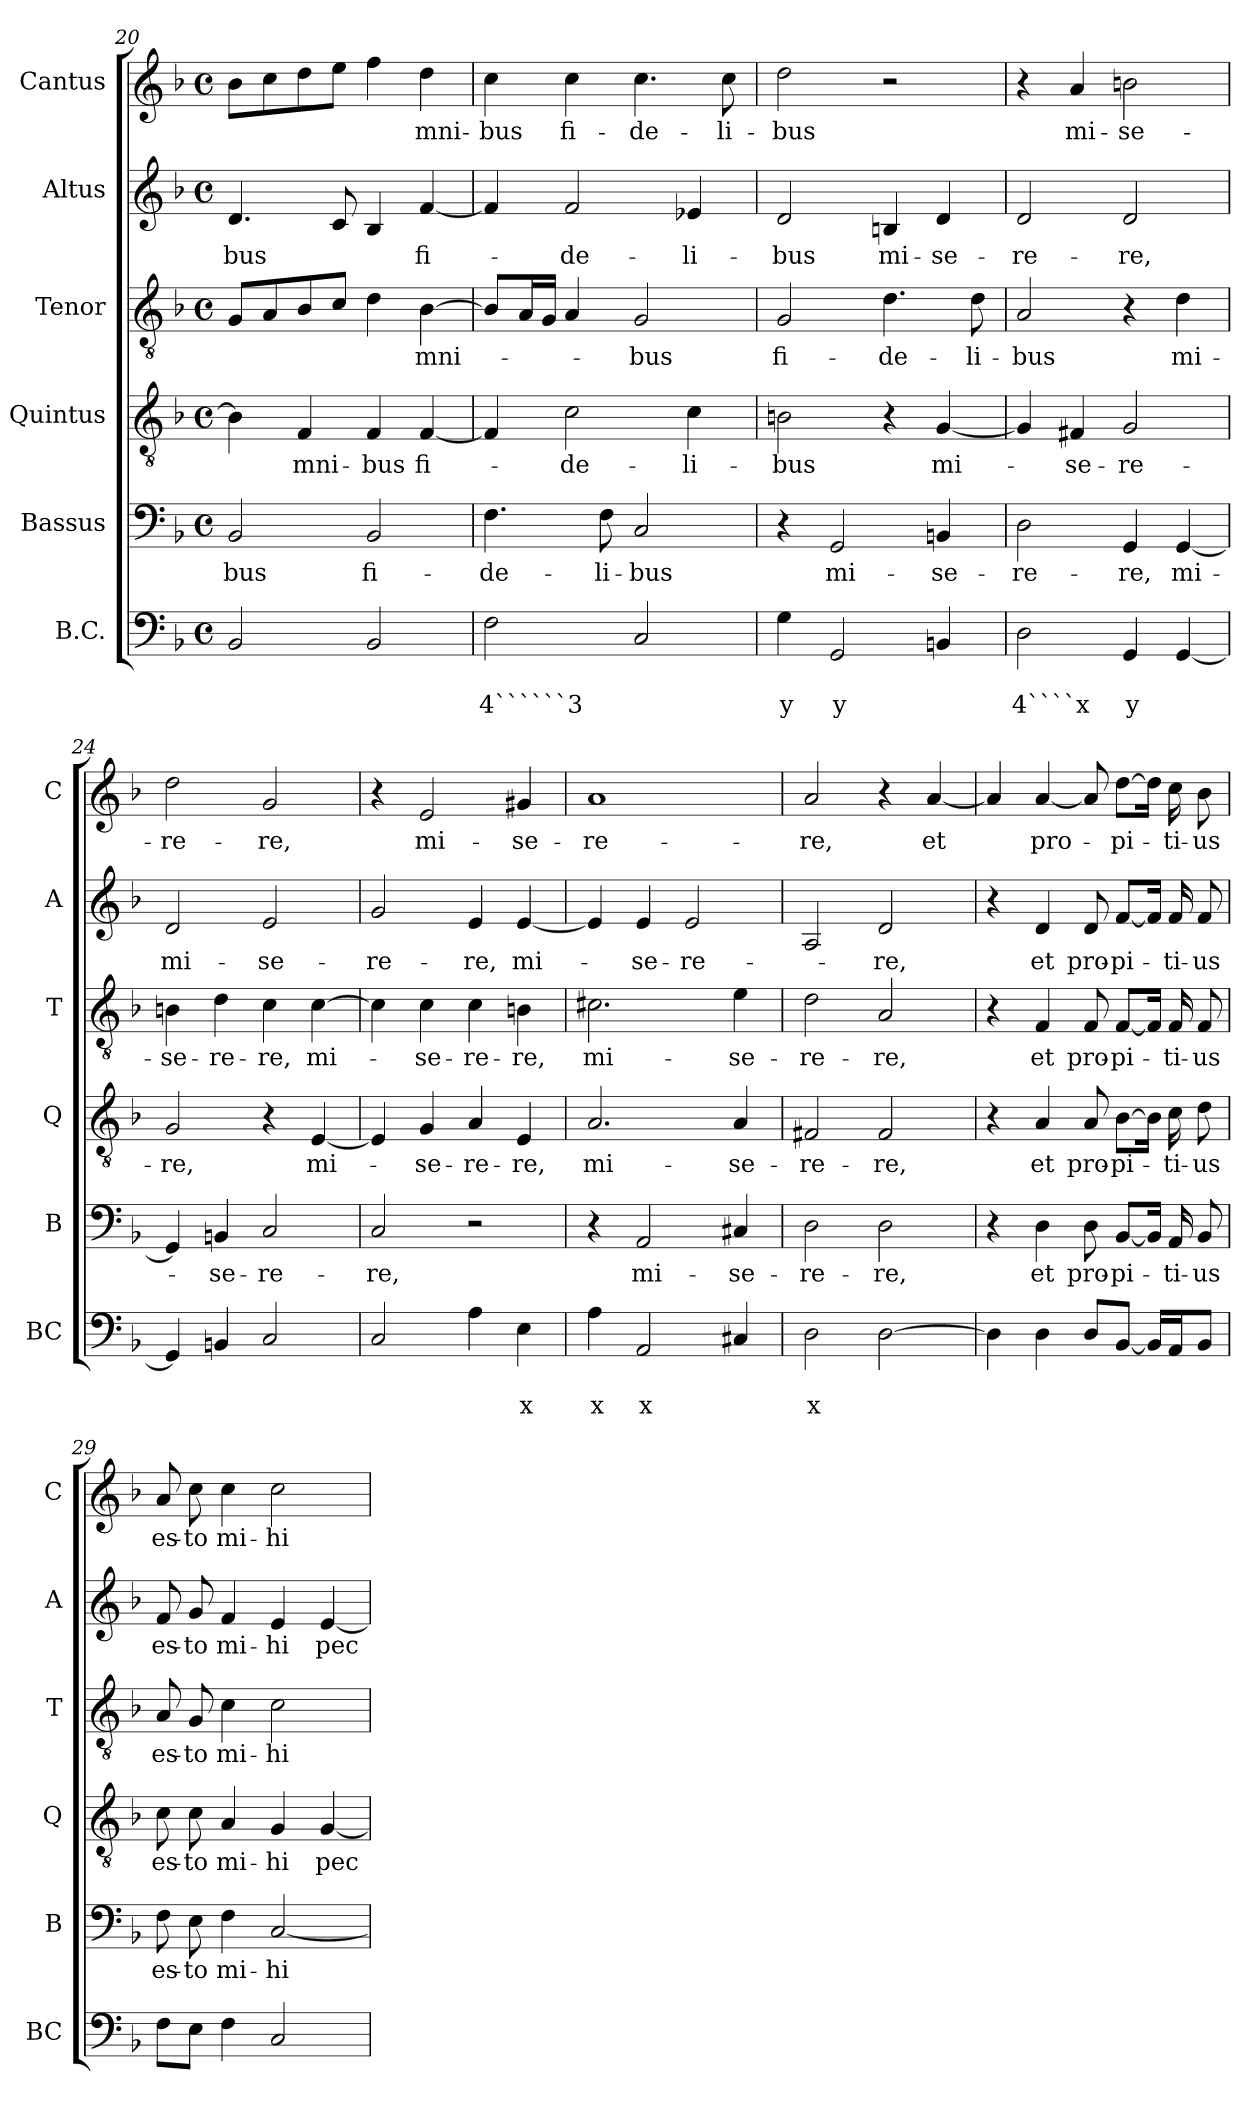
**kern	**text	**text	**kern	**text	**kern	**text	**kern	**text	**kern	**text	**kern	**text
*part6	*part6	*part6	*part5	*part5	*part4	*part4	*part3	*part3	*part2	*part2	*part1	*part1
*staff6	*staff6	*staff6	*staff5	*staff5	*staff4	*staff4	*staff3	*staff3	*staff2	*staff2	*staff1	*staff1
*I"B.C.	*	*	*I"Bassus	*	*I"Quintus	*	*I"Tenor	*	*I"Altus	*	*I"Cantus	*
*I'BC	*	*	*I'B	*	*I'Q	*	*I'T	*	*I'A	*	*I'C	*
*clefF4	*	*	*clefF4	*	*clefGv2	*	*clefGv2	*	*clefG2	*	*clefG2	*
*k[b-]	*	*	*k[b-]	*	*k[b-]	*	*k[b-]	*	*k[b-]	*	*k[b-]	*
*F:	*	*	*F:	*	*F:	*	*F:	*	*F:	*	*F:	*
*M4/4	*	*	*M4/4	*	*M4/4	*	*M4/4	*	*M4/4	*	*M4/4	*
*met(c)	*	*	*met(c)	*	*met(c)	*	*met(c)	*	*met(c)	*	*met(c)	*
=20	=20	=20	=20	=20	=20	=20	=20	=20	=20	=20	=20	=20
!	!	!	!	!LO:LY:b	!	!	!	!	!	!LO:LY:b	!	!
2BB-/	.	.	2BB-/	-bus	4B-\]	.	8G/L	.	4.d/	-bus	8b-\L	.
.	.	.	.	.	.	.	8A/	.	.	.	8cc\	.
!	!	!	!	!	!	!LO:LY:b	!	!	!	!	!	!
.	.	.	.	.	4F/	-mni-	8B-/	.	.	.	8dd\	.
.	.	.	.	.	.	.	8c/J	.	8c/	.	8ee\J	.
!	!	!	!	!LO:LY:b	!	!LO:LY:b	!	!	!	!	!	!
2BB-/	.	.	2BB-/	fi-	4F/	-bus	4d\	.	4B-/	.	4ff\	.
!	!	!	!	!	!	!LO:LY:b	!	!LO:LY:b	!	!LO:LY:b	!	!LO:LY:b
.	.	.	.	.	[4F/	fi-	[4B-\	-mni-	[4f/	fi-	4dd\	-mni-
=21	=21	=21	=21	=21	=21	=21	=21	=21	=21	=21	=21	=21
!	!	!LO:LY:b	!	!LO:LY:b	!	!	!	!	!	!	!	!LO:LY:b
2F\	.	4``````3	4.F\	-de-	4F/]	.	8B-/L]	.	4f/]	.	4cc\	-bus
.	.	.	.	.	.	.	16A/L	.	.	.	.	.
.	.	.	.	.	.	.	16G/JJ	.	.	.	.	.
!	!	!	!	!	!	!LO:LY:b	!	!	!	!LO:LY:b	!	!LO:LY:b
.	.	.	.	.	2c\	-de-	4A/	.	2f/	-de-	4cc\	fi-
!	!	!	!	!LO:LY:b	!	!	!	!	!	!	!	!
.	.	.	8F\	-li-	.	.	.	.	.	.	.	.
!	!	!	!	!LO:LY:b	!	!	!	!LO:LY:b	!	!	!	!LO:LY:b
2C/	.	.	2C/	-bus	.	.	2G/	-bus	.	.	4.cc\	-de-
!	!	!	!	!	!	!LO:LY:b	!	!	!	!LO:LY:b	!	!
.	.	.	.	.	4c\	-li-	.	.	4e-X/	-li-	.	.
!	!	!	!	!	!	!	!	!	!	!	!	!LO:LY:b
.	.	.	.	.	.	.	.	.	.	.	8cc\	-li-
=22	=22	=22	=22	=22	=22	=22	=22	=22	=22	=22	=22	=22
!	!	!LO:LY:b	!	!	!	!LO:LY:b	!	!LO:LY:b	!	!LO:LY:b	!	!LO:LY:b
4G\	.	y	4r	.	2Bn\	-bus	2G/	fi-	2d/	-bus	2dd\	-bus
!	!	!LO:LY:b	!	!LO:LY:b	!	!	!	!	!	!	!	!
2GG/	.	y	2GG/	mi-	.	.	.	.	.	.	.	.
!	!	!	!	!	!	!	!	!LO:LY:b	!	!LO:LY:b	!	!
.	.	.	.	.	4r	.	4.d\	-de-	4Bn/	mi-	2r	.
!	!	!	!	!LO:LY:b	!	!LO:LY:b	!	!	!	!LO:LY:b	!	!
4BBn/	.	.	4BBn/	-se-	[4G/	mi-	.	.	4d/	-se-	.	.
!	!	!	!	!	!	!	!	!LO:LY:b	!	!	!	!
.	.	.	.	.	.	.	8d\	-li-	.	.	.	.
!!LO:PB:g=z
=23	=23	=23	=23	=23	=23	=23	=23	=23	=23	=23	=23	=23
!	!	!LO:LY:b	!	!LO:LY:b	!	!	!	!LO:LY:b	!	!LO:LY:b	!	!
2D\	.	4````x	2D\	-re-	4G/]	.	2A/	-bus	2d/	-re-	4r	.
!	!	!	!	!	!	!LO:LY:b	!	!	!	!	!	!LO:LY:b
.	.	.	.	.	4F#X/	-se-	.	.	.	.	4a/	mi-
!	!	!LO:LY:b	!	!LO:LY:b	!	!LO:LY:b	!	!	!	!LO:LY:b	!	!LO:LY:b
4GG/	.	y	4GG/	-re,	2G/	-re-	4r	.	2d/	-re,	2bn\	-se-
!	!	!	!	!LO:LY:b	!	!	!	!LO:LY:b	!	!	!	!
[4GG/	.	.	[4GG/	mi-	.	.	4d\	mi-	.	.	.	.
=24	=24	=24	=24	=24	=24	=24	=24	=24	=24	=24	=24	=24
!	!	!	!	!	!	!LO:LY:b	!	!LO:LY:b	!	!LO:LY:b	!	!LO:LY:b
4GG/]	.	.	4GG/]	.	2G/	-re,	4Bn\	-se-	2d/	mi-	2dd\	-re-
!	!	!	!	!LO:LY:b	!	!	!	!LO:LY:b	!	!	!	!
4BBn/	.	.	4BBn/	-se-	.	.	4d\	-re-	.	.	.	.
!	!	!	!	!LO:LY:b	!	!	!	!LO:LY:b	!	!LO:LY:b	!	!LO:LY:b
2C/	.	.	2C/	-re-	4r	.	4c\	-re,	2e/	-se-	2g/	-re,
!	!	!	!	!	!	!LO:LY:b	!	!LO:LY:b	!	!	!	!
.	.	.	.	.	[4E/	mi-	[4c\	mi-	.	.	.	.
=25	=25	=25	=25	=25	=25	=25	=25	=25	=25	=25	=25	=25
!	!	!	!	!LO:LY:b	!	!	!	!	!	!LO:LY:b	!	!
2C/	.	.	2C/	-re,	4E/]	.	4c\]	.	2g/	-re-	4r	.
!	!	!	!	!	!	!LO:LY:b	!	!LO:LY:b	!	!	!	!LO:LY:b
.	.	.	.	.	4G/	-se-	4c\	-se-	.	.	2e/	mi-
!	!	!	!	!	!	!LO:LY:b	!	!LO:LY:b	!	!LO:LY:b	!	!
4A\	.	.	2r	.	4A/	-re-	4c\	-re-	4e/	-re,	.	.
!	!	!LO:LY:b	!	!	!	!LO:LY:b	!	!LO:LY:b	!	!LO:LY:b	!	!LO:LY:b
4E\	.	x	.	.	4E/	-re,	4Bn\	-re,	[4e/	mi-	4g#X/	-se-
=26	=26	=26	=26	=26	=26	=26	=26	=26	=26	=26	=26	=26
!	!	!LO:LY:b	!	!	!	!LO:LY:b	!	!LO:LY:b	!	!	!	!LO:LY:b
4A\	.	x	4r	.	2.A/	mi-	2.c#X\	mi-	4e/]	.	1a	-re-
!	!	!LO:LY:b	!	!LO:LY:b	!	!	!	!	!	!LO:LY:b	!	!
2AA/	.	x	2AA/	mi-	.	.	.	.	4e/	-se-	.	.
!	!	!	!	!	!	!	!	!	!	!LO:LY:b	!	!
.	.	.	.	.	.	.	.	.	2e/	-re-	.	.
!	!	!	!	!LO:LY:b	!	!LO:LY:b	!	!LO:LY:b	!	!	!	!
4C#X/	.	.	4C#X/	-se-	4A/	-se-	4e\	-se-	.	.	.	.
=27	=27	=27	=27	=27	=27	=27	=27	=27	=27	=27	=27	=27
!	!	!LO:LY:b	!	!LO:LY:b	!	!LO:LY:b	!	!LO:LY:b	!	!	!	!LO:LY:b
2D\	.	x	2D\	-re-	2F#X/	-re-	2d\	-re-	2A/	.	2a/	-re,
!	!	!	!	!LO:LY:b	!	!LO:LY:b	!	!LO:LY:b	!	!LO:LY:b	!	!
[2D\	.	.	2D\	-re,	2F#/	-re,	2A/	-re,	2d/	-re,	4r	.
!	!	!	!	!	!	!	!	!	!	!	!	!LO:LY:b
.	.	.	.	.	.	.	.	.	.	.	[4a/	et
=28	=28	=28	=28	=28	=28	=28	=28	=28	=28	=28	=28	=28
4D\]	.	.	4r	.	4r	.	4r	.	4r	.	4a/]	.
!	!	!	!	!LO:LY:b	!	!LO:LY:b	!	!LO:LY:b	!	!LO:LY:b	!	!LO:LY:b
4D\	.	.	4D\	et	4A/	et	4F/	et	4d/	et	[4a/	pro-
!	!	!	!	!LO:LY:b	!	!LO:LY:b	!	!LO:LY:b	!	!LO:LY:b	!	!
8D/L	.	.	8D\	pro-	8A/	pro-	8F/	pro-	8d/	pro-	8a/]	.
!	!	!	!	!LO:LY:b	!	!LO:LY:b	!	!LO:LY:b	!	!LO:LY:b	!	!LO:LY:b
[8BB-/J	.	.	[8BB-/L	-pi-	[8B-\L	-pi-	[8F/L	-pi-	[8f/L	-pi-	[8dd\L	-pi-
16BB-/LL]	.	.	16BB-/Jk]	.	16B-\Jk]	.	16F/Jk]	.	16f/Jk]	.	16dd\Jk]	.
!	!	!	!	!LO:LY:b	!	!LO:LY:b	!	!LO:LY:b	!	!LO:LY:b	!	!LO:LY:b
16AA/J	.	.	16AA/	-ti-	16c\	-ti-	16F/	-ti-	16f/	-ti-	16cc\	-ti-
!	!	!	!	!LO:LY:b	!	!LO:LY:b	!	!LO:LY:b	!	!LO:LY:b	!	!LO:LY:b
8BB-/J	.	.	8BB-/	-us	8d\	-us	8F/	-us	8f/	-us	8b-\	-us
!!LO:LB:g=z
=29	=29	=29	=29	=29	=29	=29	=29	=29	=29	=29	=29	=29
!	!	!	!	!LO:LY:b	!	!LO:LY:b	!	!LO:LY:b	!	!LO:LY:b	!	!LO:LY:b
8F\L	.	.	8F\	es-	8c\	es-	8A/	es-	8f/	es-	8a/	es-
!	!	!	!	!LO:LY:b	!	!LO:LY:b	!	!LO:LY:b	!	!LO:LY:b	!	!LO:LY:b
8E\J	.	.	8E\	-to	8c\	-to	8G/	-to	8g/	-to	8cc\	-to
!	!	!	!	!LO:LY:b	!	!LO:LY:b	!	!LO:LY:b	!	!LO:LY:b	!	!LO:LY:b
4F\	.	.	4F\	mi-	4A/	mi-	4c\	mi-	4f/	mi-	4cc\	mi-
!	!	!	!	!LO:LY:b	!	!LO:LY:b	!	!LO:LY:b	!	!LO:LY:b	!	!LO:LY:b
2C/	.	.	[2C/	-hi	4G/	-hi	2c\	-hi	4e/	-hi	2cc\	-hi
!	!	!	!	!	!	!LO:LY:b	!	!	!	!LO:LY:b	!	!
.	.	.	.	.	[4G/	pec-	.	.	[4e/	pec-	.	.
=	=	=	=	=	=	=	=	=	=	=	=	=
*-	*-	*-	*-	*-	*-	*-	*-	*-	*-	*-	*-	*-
